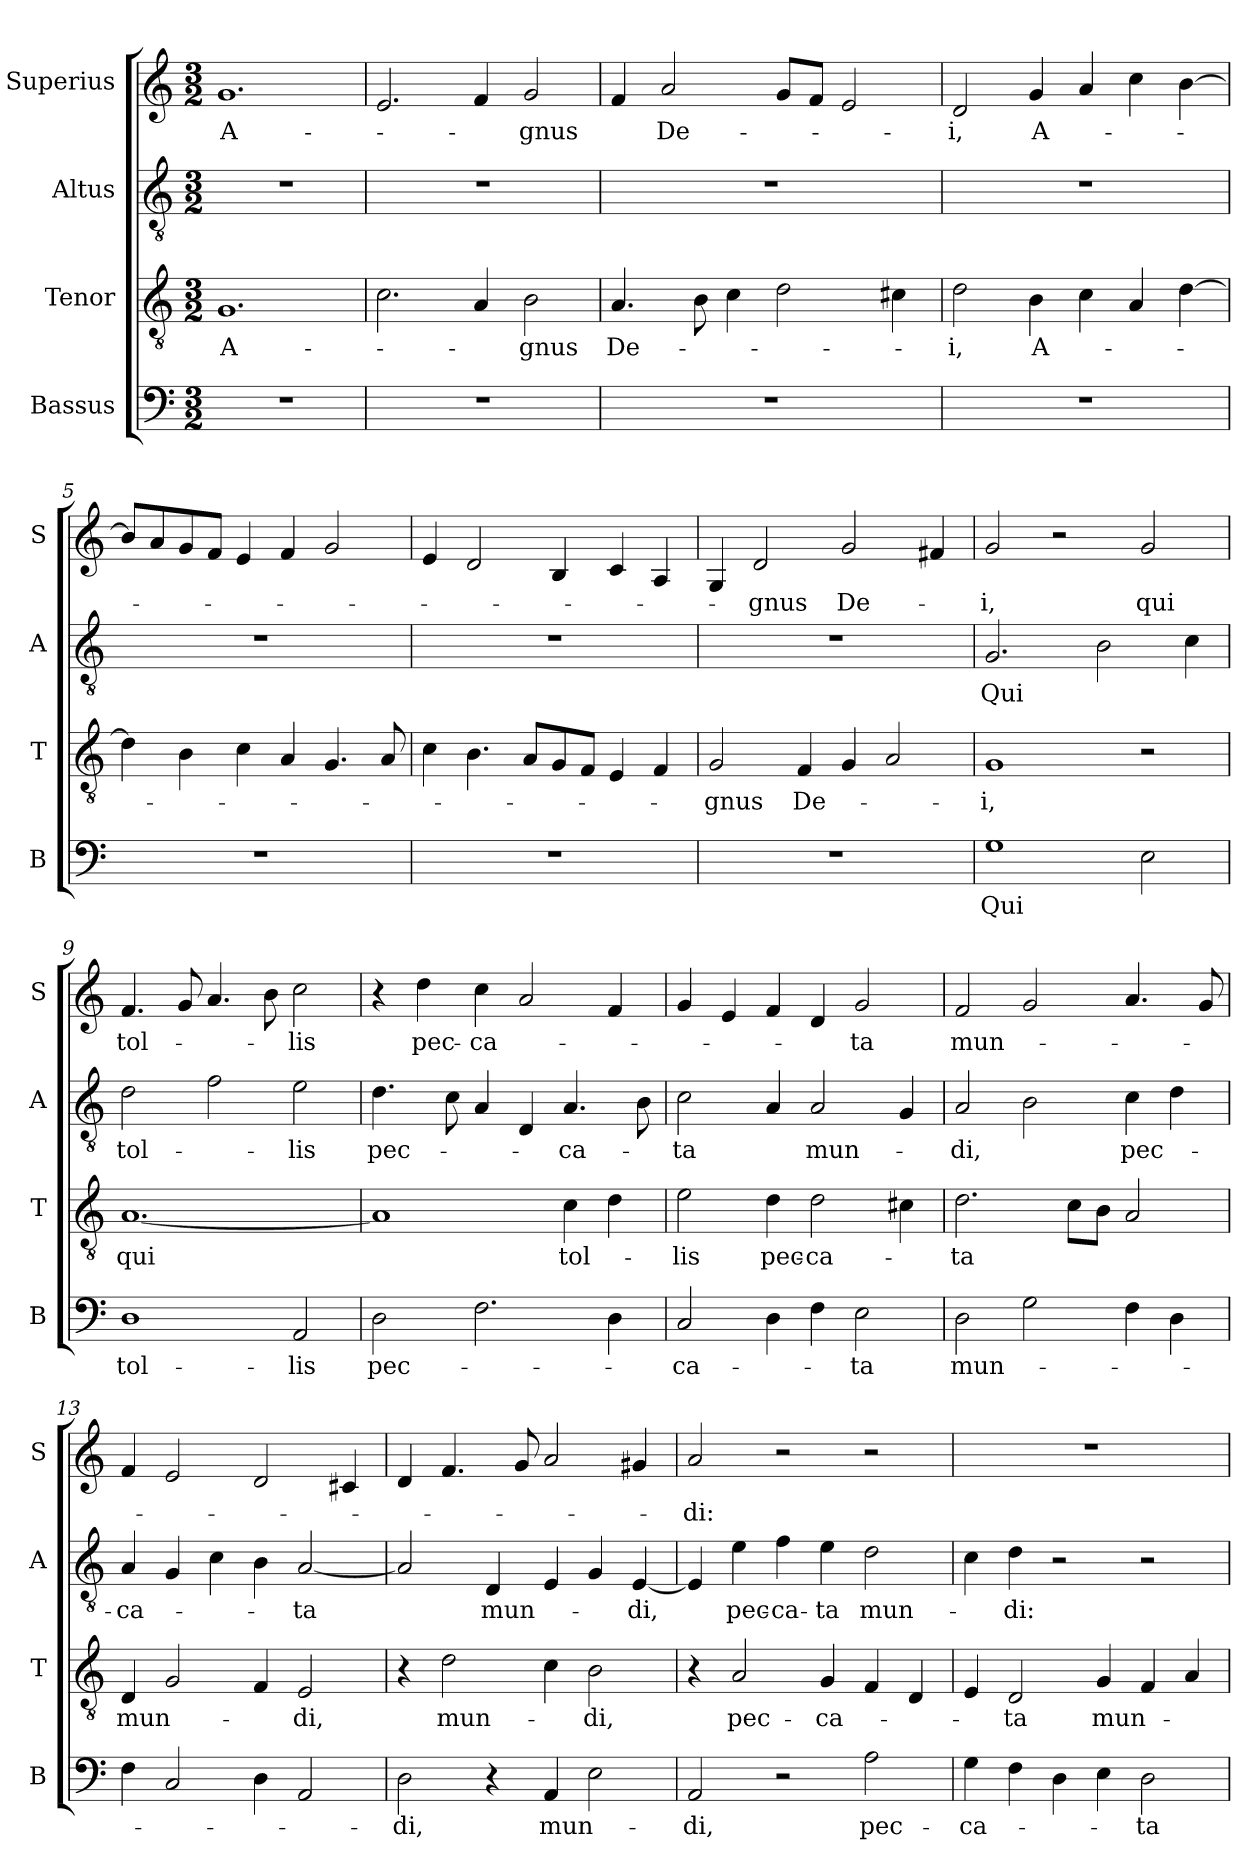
**kern	**text	**kern	**text	**kern	**text	**kern	**text
*part4	*part4	*part3	*part3	*part2	*part2	*part1	*part1
*staff4	*staff4	*staff3	*staff3	*staff2	*staff2	*staff1	*staff1
*I"Bassus	*	*I"Tenor	*	*I"Altus	*	*I"Superius	*
*I'B	*	*I'T	*	*I'A	*	*I'S	*
*clefF4	*	*clefGv2	*	*clefGv2	*	*clefG2	*
*k[]	*	*k[]	*	*k[]	*	*k[]	*
*M3/2	*	*M3/2	*	*M3/2	*	*M3/2	*
=1	=1	=1	=1	=1	=1	=1	=1
2%3r	.	1.G	A-	2%3r	.	1.g	A-
=2	=2	=2	=2	=2	=2	=2	=2
1.r	.	2.c	.	1.r	.	2.e	.
.	.	4A	.	.	.	4f	.
.	.	2B	-gnus	.	.	2g	-gnus
=3	=3	=3	=3	=3	=3	=3	=3
1.r	.	4.A	De-	1.r	.	4f	.
.	.	.	.	.	.	2a	De-
.	.	8B	.	.	.	.	.
.	.	4c	.	.	.	.	.
.	.	2d	.	.	.	8gL	.
.	.	.	.	.	.	8fJ	.
.	.	.	.	.	.	2e	.
.	.	4c#X	.	.	.	.	.
=4	=4	=4	=4	=4	=4	=4	=4
1.r	.	2d	-i,	1.r	.	2d	-i,
!	!	!	!LO:LY:i	!	!	!	!LO:LY:i
.	.	4B	A-	.	.	4g	A-
.	.	4c	.	.	.	4a	.
.	.	4A	.	.	.	4cc	.
.	.	[4d	.	.	.	[4b	.
=5	=5	=5	=5	=5	=5	=5	=5
1.r	.	4d]	.	1.r	.	8bL]	.
.	.	.	.	.	.	8a	.
.	.	4B	.	.	.	8g	.
.	.	.	.	.	.	8fJ	.
.	.	4c	.	.	.	4e	.
.	.	4A	.	.	.	4f	.
.	.	4.G	.	.	.	2g	.
.	.	8A	.	.	.	.	.
=6	=6	=6	=6	=6	=6	=6	=6
1.r	.	4c	.	1.r	.	4e	.
.	.	4.B	.	.	.	2d	.
.	.	8AL	.	.	.	.	.
.	.	8G	.	.	.	4B	.
.	.	8FJ	.	.	.	.	.
.	.	4E	.	.	.	4c	.
.	.	4F	.	.	.	4A	.
=7	=7	=7	=7	=7	=7	=7	=7
!	!	!	!LO:LY:i	!	!	!	!
1.r	.	2G	-gnus	1.r	.	4G	.
!	!	!	!	!	!	!	!LO:LY:i
.	.	.	.	.	.	2d	-gnus
!	!	!	!LO:LY:i	!	!	!	!
.	.	4F	De-	.	.	.	.
!	!	!	!	!	!	!	!LO:LY:i
.	.	4G	.	.	.	2g	De-
.	.	2A	.	.	.	.	.
.	.	.	.	.	.	4f#X	.
=8	=8	=8	=8	=8	=8	=8	=8
!	!LO:LY:i	!	!LO:LY:i	!	!	!	!LO:LY:i
1G	Qui	1G	-i,	2.G	Qui	2g	-i,
.	.	.	.	.	.	2r	.
.	.	.	.	2B	.	.	.
2E	.	2r	.	.	.	2g	qui
.	.	.	.	4c	.	.	.
=9	=9	=9	=9	=9	=9	=9	=9
!	!LO:LY:i	!	!LO:LY:i	!	!	!	!
1D	tol-	[1.A	qui	2d	tol-	4.f	tol-
.	.	.	.	.	.	8g	.
.	.	.	.	2f	.	4.a	.
.	.	.	.	.	.	8b	.
!	!LO:LY:i	!	!	!	!	!	!
2AA	-lis	.	.	2e	-lis	2cc	-lis
=10	=10	=10	=10	=10	=10	=10	=10
!	!LO:LY:i	!	!	!	!LO:LY:i	!	!
2D	pec-	1A]	.	4.d	pec-	4r	.
.	.	.	.	.	.	4dd	pec-
.	.	.	.	8c	.	.	.
2.F	.	.	.	4A	.	4cc	-ca-
.	.	.	.	4D	.	2a	.
!	!	!	!LO:LY:i	!	!LO:LY:i	!	!
.	.	4c	tol-	4.A	-ca-	.	.
4D	.	4d	.	.	.	4f	.
.	.	.	.	8B	.	.	.
=11	=11	=11	=11	=11	=11	=11	=11
!	!LO:LY:i	!	!LO:LY:i	!	!LO:LY:i	!	!
2C	-ca-	2e	-lis	2c	-ta	4g	.
.	.	.	.	.	.	4e	.
!	!	!	!LO:LY:i	!	!	!	!
4D	.	4d	pec-	4A	.	4f	.
!	!	!	!LO:LY:i	!	!LO:LY:i	!	!
4F	.	2d	-ca-	2A	mun-	4d	.
!	!LO:LY:i	!	!	!	!	!	!
2E	-ta	.	.	.	.	2g	-ta
.	.	4c#X	.	4G	.	.	.
=12	=12	=12	=12	=12	=12	=12	=12
!	!LO:LY:i	!	!LO:LY:i	!	!LO:LY:i	!	!
2D	mun-	2.d	-ta	2A	-di,	2f	mun-
2G	.	.	.	2B	.	2g	.
.	.	8cL	.	.	.	.	.
.	.	8BJ	.	.	.	.	.
!	!	!	!	!	!LO:LY:i	!	!
4F	.	2A	.	4c	pec-	4.a	.
4D	.	.	.	4d	.	.	.
.	.	.	.	.	.	8g	.
=13	=13	=13	=13	=13	=13	=13	=13
!	!	!	!LO:LY:i	!	!LO:LY:i	!	!
4F	.	4D	mun-	4A	-ca-	4f	.
2C	.	2G	.	4G	.	2e	.
.	.	.	.	4c	.	.	.
4D	.	4F	.	4B	.	2d	.
!	!	!	!LO:LY:i	!	!LO:LY:i	!	!
2AA	.	2E	-di,	[2A	-ta	.	.
.	.	.	.	.	.	4c#X	.
=14	=14	=14	=14	=14	=14	=14	=14
!	!LO:LY:i	!	!	!	!	!	!
2D	-di,	4r	.	2A]	.	4d	.
!	!	!	!LO:LY:i	!	!	!	!
.	.	2d	mun-	.	.	4.f	.
!	!	!	!	!	!LO:LY:i	!	!
4r	.	.	.	4D	mun-	.	.
.	.	.	.	.	.	8g	.
!	!LO:LY:i	!	!	!	!	!	!
4AA	mun-	4c	.	4E	.	2a	.
!	!	!	!LO:LY:i	!	!	!	!
2E	.	2B	-di,	4G	.	.	.
!	!	!	!	!	!LO:LY:i	!	!
.	.	.	.	[4E	-di,	4g#X	.
=15	=15	=15	=15	=15	=15	=15	=15
!	!LO:LY:i	!	!	!	!	!	!
2AA	-di,	4r	.	4E]	.	2a	-di:
!	!	!	!LO:LY:i	!	!LO:LY:i	!	!
.	.	2A	pec-	4e	pec-	.	.
!	!	!	!	!	!LO:LY:i	!	!
2r	.	.	.	4f	-ca-	2r	.
!	!	!	!LO:LY:i	!	!LO:LY:i	!	!
.	.	4G	-ca-	4e	-ta	.	.
!	!LO:LY:i	!	!	!	!LO:LY:i	!	!
2A	pec-	4F	.	2d	mun-	2r	.
.	.	4D	.	.	.	.	.
=16	=16	=16	=16	=16	=16	=16	=16
!	!LO:LY:i	!	!	!	!	!	!
4G	-ca-	4E	.	4c	.	1.r	.
!	!	!	!LO:LY:i	!	!LO:LY:i	!	!
4F	.	2D	-ta	4d	-di:	.	.
4D	.	.	.	2r	.	.	.
!	!	!	!LO:LY:i	!	!	!	!
4E	.	4G	mun-	.	.	.	.
!	!LO:LY:i	!	!	!	!	!	!
2D	-ta	4F	.	2r	.	.	.
.	.	4A	.	.	.	.	.
=	=	=	=	=	=	=	=
*-	*-	*-	*-	*-	*-	*-	*-
